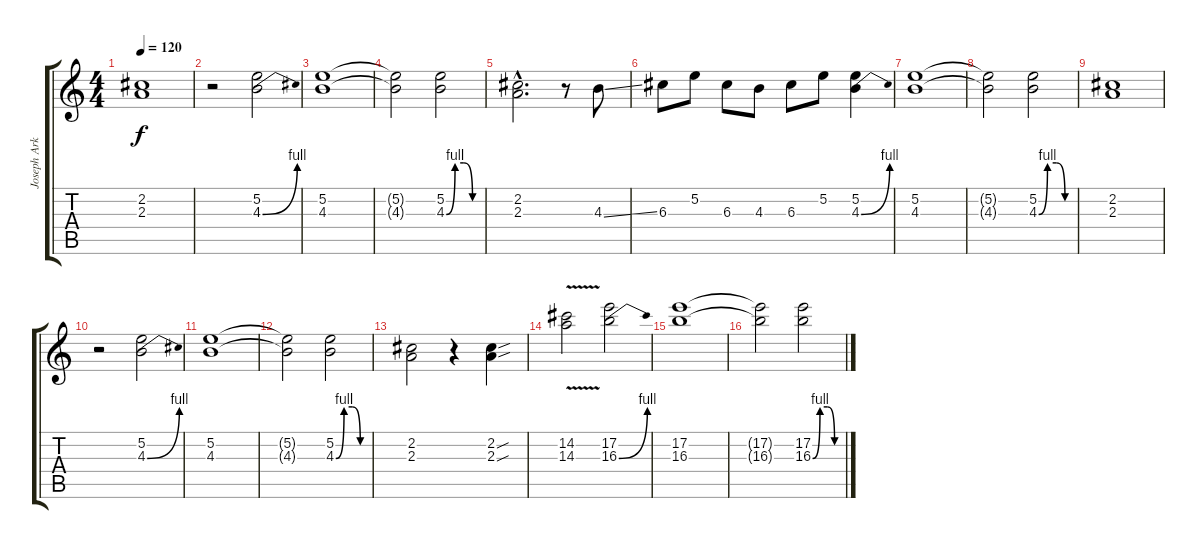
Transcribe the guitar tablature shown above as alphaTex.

\track ("Joseph Arkansas" "Joseph Ark") {instrument electricguitarjazz}
\staff {score tabs}
\tuning (E4 B3 G3 D3 A2 E2) {hide}
\ts (4 4)
\tempo 120
\clef g2
\ks c
(2.2 2.3).1{dy f} |
r.2 (5.2 4.3{be (bend 0 0 60 4)}).2 |
(5.2 4.3).1 |
(5.2{t} 4.3{t}).2 (5.2 4.3{be (custom 0 0 15 4 30 4 45 0 60 0)}).2 |
(2.2{hac} 2.3{hac}).2{d} r.8 4.3{ss}.8 |
6.3.8 5.2.8 6.3.8 4.3.8 6.3.8 5.2.8 (5.2 4.3{be (bend 0 0 60 4)}).4 |
(5.2 4.3).1 |
(5.2{t} 4.3{t}).2 (5.2 4.3{be (custom 0 0 15 4 30 4 45 0 60 0)}).2 |
(2.2 2.3).1 |
r.2 (5.2 4.3{be (bend 0 0 60 4)}).2 |
(5.2 4.3).1 |
(5.2{t} 4.3{t}).2 (5.2 4.3{be (custom 0 0 15 4 30 4 45 0 60 0)}).2 |
(2.2 2.3).2 r.4 (2.2{sou} 2.3{sou}).4 |
(14.2 14.3{v}).2 (17.2 16.3{be (bend 0 0 60 4)}).2 |
(17.2 16.3).1 |
(17.2{t} 16.3{t}).2 (17.2 16.3{be (custom 0 0 15 4 30 4 45 0 60 0)}).2
